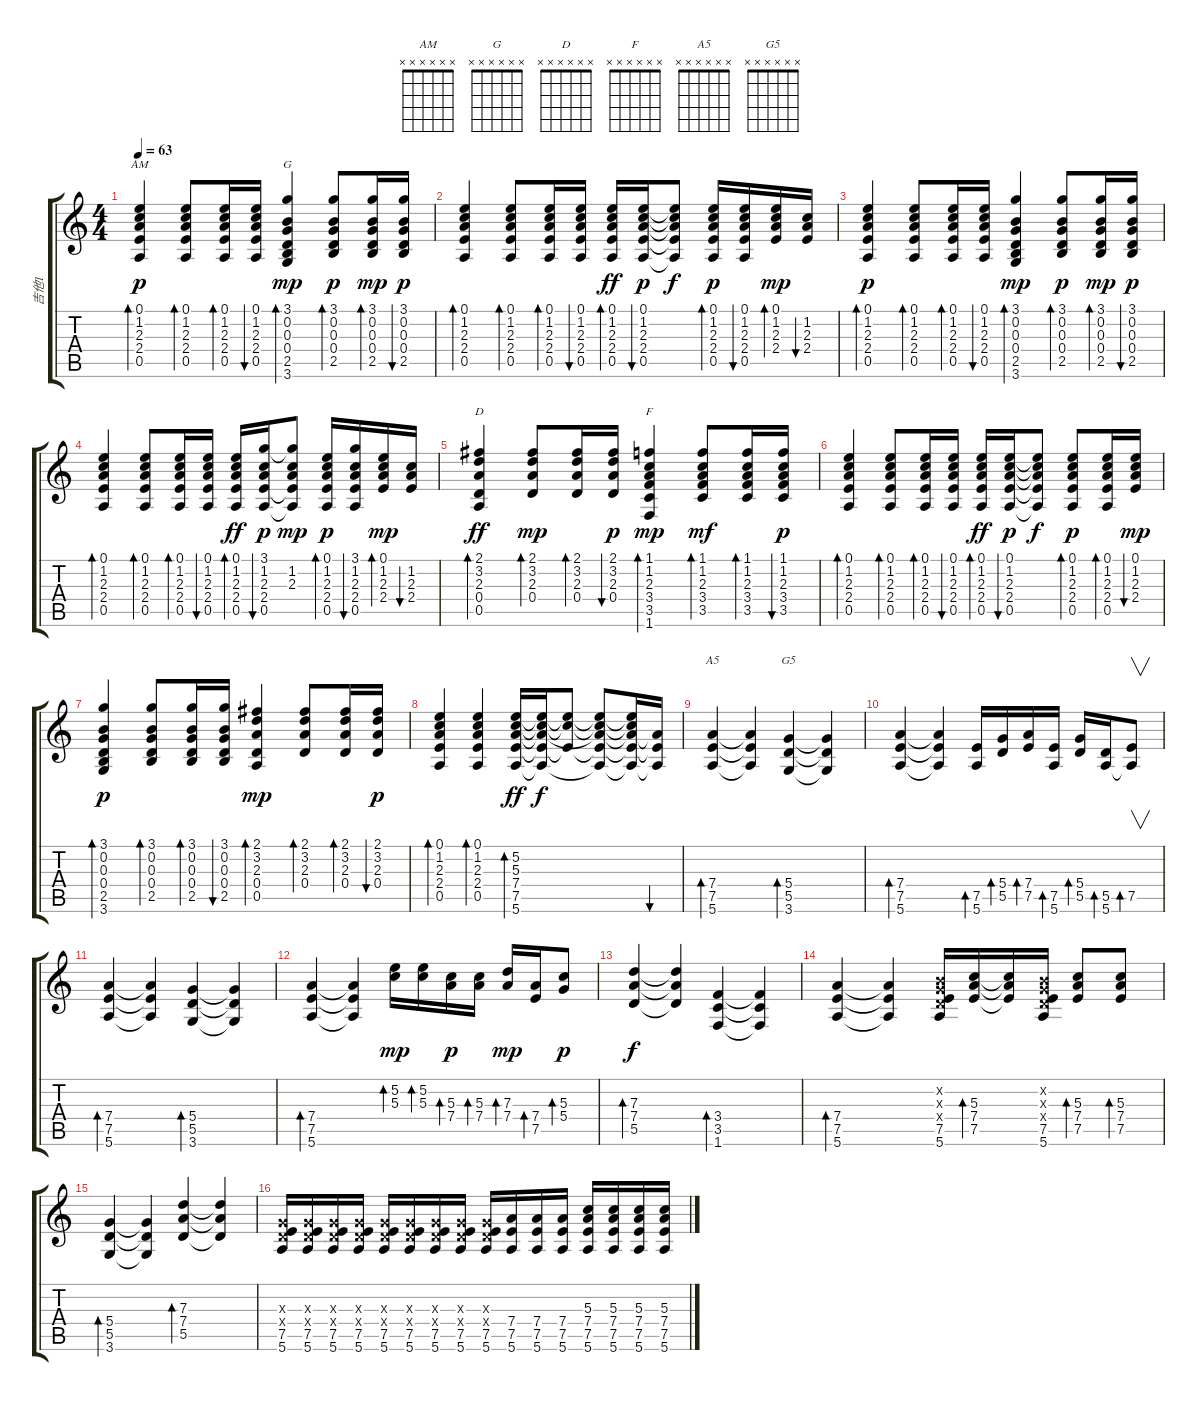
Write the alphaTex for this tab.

\track ("吉他1" "吉他1") {instrument acousticguitarsteel}
\staff {score tabs}
\tuning (E4 B3 G3 D3 A2 E2) {hide}
\chord ("AM" x x x x x x) {firstfret 0}
\chord ("G" x x x x x x) {firstfret 0}
\chord ("D" x x x x x x) {firstfret 0}
\chord ("F" x x x x x x) {firstfret 0}
\chord ("A5" x x x x x x) {firstfret 0}
\chord ("G5" x x x x x x) {firstfret 0}
\ts (4 4)
\tempo 63
\clef g2
\ks c
(0.1 1.2 2.3 2.4 0.5).4{bd 60 ch "AM" dy p instrument acousticguitarsteel} (0.1 1.2 2.3 2.4 0.5).8{bd 30} (0.1 1.2 2.3 2.4 0.5).16{bd 30} (0.1 1.2 2.3 2.4 0.5).16{bu 30} (3.1 0.2 0.3 0.4 2.5 3.6).4{bd 30 ch "G" dy mp} (3.1 0.2 0.3 0.4 2.5).8{bd 30 dy p} (3.1 0.2 0.3 0.4 2.5).16{bd 30 dy mp} (3.1 0.2 0.3 0.4 2.5).16{bu 30 dy p} |
(0.1 1.2 2.3 2.4 0.5).4{bd 60} (0.1 1.2 2.3 2.4 0.5).8{bd 30} (0.1 1.2 2.3 2.4 0.5).16{bd 30} (0.1 1.2 2.3 2.4 0.5).16{bu 30} (0.1 1.2 2.3 2.4 0.5).16{bd 30 dy ff} (0.1 1.2 2.3 2.4 0.5).16{bu 30 dy p} (0.1{t} 1.2{t} 2.3{t} 2.4{t} 0.5{t}).8{dy f} (0.1 1.2 2.3 2.4 0.5).16{bd 30 dy p} (0.1 1.2 2.3 2.4 0.5).16{bu 30} (0.1 1.2 2.3 2.4).16{bd 30 dy mp} (1.2 2.3 2.4).16{bu 30} |
(0.1 1.2 2.3 2.4 0.5).4{bd 60 dy p} (0.1 1.2 2.3 2.4 0.5).8{bd 30} (0.1 1.2 2.3 2.4 0.5).16{bd 30} (0.1 1.2 2.3 2.4 0.5).16{bu 30} (3.1 0.2 0.3 0.4 2.5 3.6).4{bd 30 dy mp} (3.1 0.2 0.3 0.4 2.5).8{bd 30 dy p} (3.1 0.2 0.3 0.4 2.5).16{bd 30 dy mp} (3.1 0.2 0.3 0.4 2.5).16{bu 30 dy p} |
(0.1 1.2 2.3 2.4 0.5).4{bd 60} (0.1 1.2 2.3 2.4 0.5).8{bd 30} (0.1 1.2 2.3 2.4 0.5).16{bd 30} (0.1 1.2 2.3 2.4 0.5).16{bu 30} (0.1 1.2 2.3 2.4 0.5).16{bd 30 dy ff} (3.1 1.2 2.3 2.4 0.5).16{bu 30 dy p} (3.1{t} 1.2 2.3 2.4{t} 0.5{t}).8{dy mp} (0.1 1.2 2.3 2.4 0.5).16{bd 30 dy p} (3.1 1.2 2.3 2.4 0.5).16{bu 30} (0.1 1.2 2.3 2.4).16{bd 30 dy mp} (1.2 2.3 2.4).16{bu 30} |
(2.1 3.2 2.3 0.4 0.5).4{bd 60 ch "D" dy ff} (2.1 3.2 2.3 0.4).8{bd 30 dy mp} (2.1 3.2 2.3 0.4).16{bd 30} (2.1 3.2 2.3 0.4).16{bu 30 dy p} (1.1 1.2 2.3 3.4 3.5 1.6).4{bd 30 ch "F" dy mp} (1.1 1.2 2.3 3.4 3.5).8{bd 30 dy mf} (1.1 1.2 2.3 3.4 3.5).16{bd 30} (1.1 1.2 2.3 3.4 3.5).16{bu 30 dy p} |
(0.1 1.2 2.3 2.4 0.5).4{bd 60} (0.1 1.2 2.3 2.4 0.5).8{bd 30} (0.1 1.2 2.3 2.4 0.5).16{bd 30} (0.1 1.2 2.3 2.4 0.5).16{bu 30} (0.1 1.2 2.3 2.4 0.5).16{bd 30 dy ff} (0.1 1.2 2.3 2.4 0.5).16{bu 30 dy p} (0.1{t} 1.2{t} 2.3{t} 2.4{t} 0.5{t}).8{dy f} (0.1 1.2 2.3 2.4 0.5).8{bd 30 dy p} (0.1 1.2 2.3 2.4 0.5).16{bd 30} (0.1 1.2 2.3 2.4).16{bu 30 dy mp} |
(3.1 0.2 0.3 0.4 2.5 3.6).4{bd 60 dy p} (3.1 0.2 0.3 0.4 2.5).8{bd 30} (3.1 0.2 0.3 0.4 2.5).16{bd 30} (3.1 0.2 0.3 0.4 2.5).16{bu 30} (2.1 3.2 2.3 0.4 0.5).4{bd 30 dy mp} (2.1 3.2 2.3 0.4).8{bd 30} (2.1 3.2 2.3 0.4).16{bd 30} (2.1 3.2 2.3 0.4).16{bu 30 dy p} |
(0.1 1.2 2.3 2.4 0.5).4{bd 60} (0.1 1.2 2.3 2.4 0.5).4{bd 30} (5.2 5.3 7.4 7.5 5.6).16{bd 30 dy ff instrument distortionguitar} (5.2{t} 5.3{t} 7.4{t} 7.5{t} 5.6{t}).16{dy f} (5.2{t} 5.3{t} 7.5{t}).8 (5.2{t} 5.3{t} 7.4{t} 7.5{t} 5.6{t}).8 (5.2{t} 5.3{t} 7.4{t} 7.5{t} 5.6{t}).16 (7.4{t} 7.5{t} 5.6{t}).16{bu 30} |
(7.4 7.5 5.6).4{bd 30 ch "A5" volume 13 instrument distortionguitar} (7.4{t} 7.5{t} 5.6{t}).4 (5.4 5.5 3.6).4{bd 30 ch "G5"} (5.4{t} 5.5{t} 3.6{t}).4 |
(7.4 7.5 5.6).4{bd 30} (7.4{t} 7.5{t} 5.6{t}).4 (7.5 5.6).16{bd 30} (5.4 5.5).16{bd 30} (7.4 7.5).16{bd 30} (7.5 5.6).16{bd 30} (5.4 5.5).16{bd 30} (5.5 5.6).16{bd 30} (7.5 5.6{t}).8{v bd 30} |
(7.4 7.5 5.6).4{bd 30} (7.4{t} 7.5{t} 5.6{t}).4 (5.4 5.5 3.6).4{bd 30} (5.4{t} 5.5{t} 3.6{t}).4 |
(7.4 7.5 5.6).4{bd 30} (7.4{t} 7.5{t} 5.6{t}).4 (5.2 5.3).16{bd 30 dy mp} (5.2 5.3).16{bd 30} (5.3 7.4).16{bd 30 dy p} (5.3 7.4).16{bd 30} (7.3 7.4).16{bd 30 dy mp} (7.4 7.5).16{bd 30} (5.3 5.4).8{bd 30 dy p} |
(7.3 7.4 5.5).4{bd 30 dy f} (7.3{t} 7.4{t} 5.5{t}).4 (3.4 3.5 1.6).4{bd 30} (3.4{t} 3.5{t} 1.6{t}).4 |
(7.4 7.5 5.6).4{bd 30} (7.4{t} 7.5{t} 5.6{t}).4 (0.2{x} 0.3{x} 0.4{x} 7.5 5.6).16 (5.3 7.4 7.5).16{bd 30} (5.3{t} 7.4{t} 7.5{t}).16 (0.2{x} 0.3{x} 0.4{x} 7.5 5.6).16 (5.3 7.4 7.5).8{bd 30} (5.3 7.4 7.5).8{bd 30} |
(5.4 5.5 3.6).4{bd 30} (5.4{t} 5.5{t} 3.6{t}).4 (7.3 7.4 5.5).4{bd 30} (7.3{t} 7.4{t} 5.5{t}).4 |
(0.3{x} 0.4{x} 7.5 5.6).16 (0.3{x} 0.4{x} 7.5 5.6).16 (0.3{x} 0.4{x} 7.5 5.6).16 (0.3{x} 0.4{x} 7.5 5.6).16 (0.3{x} 0.4{x} 7.5 5.6).16 (0.3{x} 0.4{x} 7.5 5.6).16 (0.3{x} 0.4{x} 7.5 5.6).16 (0.3{x} 0.4{x} 7.5 5.6).16 (0.3{x} 0.4{x} 7.5 5.6).16 (7.4 7.5 5.6).16 (7.4 7.5 5.6).16 (7.4 7.5 5.6).16 (5.3 7.4 7.5 5.6).16 (5.3 7.4 7.5 5.6).16 (5.3 7.4 7.5 5.6).16 (5.3 7.4 7.5 5.6).16
